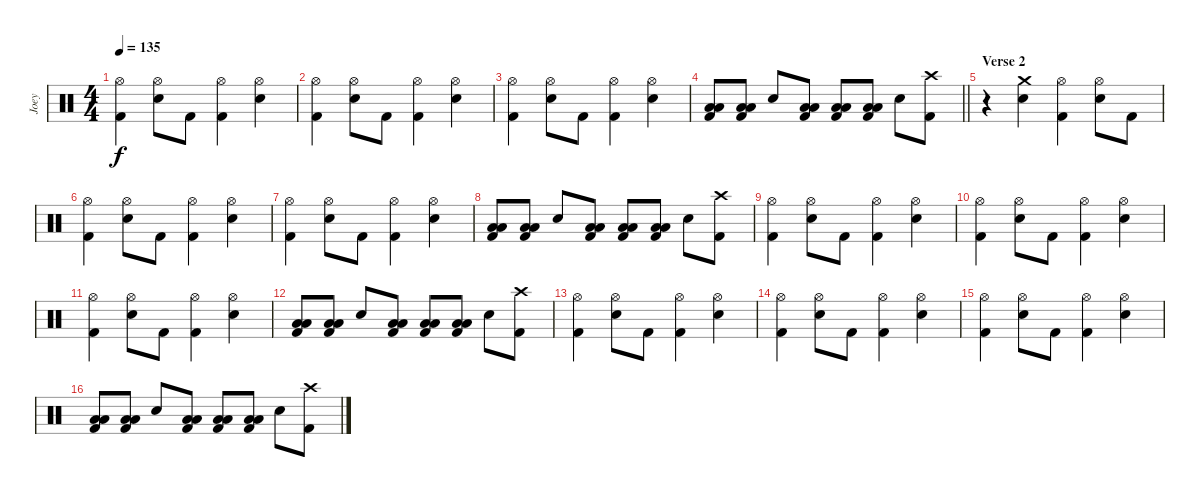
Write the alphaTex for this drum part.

\track ("Joey" "Joey") {instrument percussion}
\staff {score}
\articulation defaults
\ts (4 4)
\tempo 135
\clef neutral
\ks c
("Hi-Hat (open)" "Kick (hit) 2").4{dy f} ("Hi-Hat (open)" "Snare (hit) 2").8 "Kick (hit) 2".8 ("Hi-Hat (open)" "Kick (hit) 2").4 ("Hi-Hat (open)" "Snare (hit) 2").4 |
("Hi-Hat (open)" "Kick (hit) 2").4 ("Hi-Hat (open)" "Snare (hit) 2").8 "Kick (hit) 2".8 ("Hi-Hat (open)" "Kick (hit) 2").4 ("Hi-Hat (open)" "Snare (hit) 2").4 |
("Hi-Hat (open)" "Kick (hit) 2").4 ("Hi-Hat (open)" "Snare (hit) 2").8 "Kick (hit) 2".8 ("Hi-Hat (open)" "Kick (hit) 2").4 ("Hi-Hat (open)" "Snare (hit) 2").4 |
\barLineRight lightlight
("Low Tom (hit)" "Low Floor Tom (hit)" "Kick (hit) 2").8 ("Low Tom (hit)" "Low Floor Tom (hit)" "Kick (hit) 2").8 "Snare (hit) 2".8 ("Low Tom (hit)" "Low Floor Tom (hit)" "Kick (hit) 2").8 ("Low Tom (hit)" "Low Floor Tom (hit)" "Kick (hit) 2").8 ("Low Tom (hit)" "Low Floor Tom (hit)" "Kick (hit) 2").8 "Snare (hit) 2".8 ("Crash high (hit)" "Kick (hit) 2").8 |
\section ("" "Verse 2")
r.4 ("Crash medium (hit)" "Snare (hit) 2").4 ("Hi-Hat (open)" "Kick (hit) 2").4 ("Hi-Hat (open)" "Snare (hit) 2").8 "Kick (hit) 2".8 |
("Hi-Hat (open)" "Kick (hit) 2").4 ("Hi-Hat (open)" "Snare (hit) 2").8 "Kick (hit) 2".8 ("Hi-Hat (open)" "Kick (hit) 2").4 ("Hi-Hat (open)" "Snare (hit) 2").4 |
("Hi-Hat (open)" "Kick (hit) 2").4 ("Hi-Hat (open)" "Snare (hit) 2").8 "Kick (hit) 2".8 ("Hi-Hat (open)" "Kick (hit) 2").4 ("Hi-Hat (open)" "Snare (hit) 2").4 |
("Low Tom (hit)" "Low Floor Tom (hit)" "Kick (hit) 2").8 ("Low Tom (hit)" "Low Floor Tom (hit)" "Kick (hit) 2").8 "Snare (hit) 2".8 ("Low Tom (hit)" "Low Floor Tom (hit)" "Kick (hit) 2").8 ("Low Tom (hit)" "Low Floor Tom (hit)" "Kick (hit) 2").8 ("Low Tom (hit)" "Low Floor Tom (hit)" "Kick (hit) 2").8 "Snare (hit) 2".8 ("Crash high (hit)" "Kick (hit) 2").8 |
("Hi-Hat (open)" "Kick (hit) 2").4 ("Hi-Hat (open)" "Snare (hit) 2").8 "Kick (hit) 2".8 ("Hi-Hat (open)" "Kick (hit) 2").4 ("Hi-Hat (open)" "Snare (hit) 2").4 |
("Hi-Hat (open)" "Kick (hit) 2").4 ("Hi-Hat (open)" "Snare (hit) 2").8 "Kick (hit) 2".8 ("Hi-Hat (open)" "Kick (hit) 2").4 ("Hi-Hat (open)" "Snare (hit) 2").4 |
("Hi-Hat (open)" "Kick (hit) 2").4 ("Hi-Hat (open)" "Snare (hit) 2").8 "Kick (hit) 2".8 ("Hi-Hat (open)" "Kick (hit) 2").4 ("Hi-Hat (open)" "Snare (hit) 2").4 |
("Low Tom (hit)" "Low Floor Tom (hit)" "Kick (hit) 2").8 ("Low Tom (hit)" "Low Floor Tom (hit)" "Kick (hit) 2").8 "Snare (hit) 2".8 ("Low Tom (hit)" "Low Floor Tom (hit)" "Kick (hit) 2").8 ("Low Tom (hit)" "Low Floor Tom (hit)" "Kick (hit) 2").8 ("Low Tom (hit)" "Low Floor Tom (hit)" "Kick (hit) 2").8 "Snare (hit) 2".8 ("Crash high (hit)" "Kick (hit) 2").8 |
("Hi-Hat (open)" "Kick (hit) 2").4 ("Hi-Hat (open)" "Snare (hit) 2").8 "Kick (hit) 2".8 ("Hi-Hat (open)" "Kick (hit) 2").4 ("Hi-Hat (open)" "Snare (hit) 2").4 |
("Hi-Hat (open)" "Kick (hit) 2").4 ("Hi-Hat (open)" "Snare (hit) 2").8 "Kick (hit) 2".8 ("Hi-Hat (open)" "Kick (hit) 2").4 ("Hi-Hat (open)" "Snare (hit) 2").4 |
("Hi-Hat (open)" "Kick (hit) 2").4 ("Hi-Hat (open)" "Snare (hit) 2").8 "Kick (hit) 2".8 ("Hi-Hat (open)" "Kick (hit) 2").4 ("Hi-Hat (open)" "Snare (hit) 2").4 |
("Low Tom (hit)" "Low Floor Tom (hit)" "Kick (hit) 2").8 ("Low Tom (hit)" "Low Floor Tom (hit)" "Kick (hit) 2").8 "Snare (hit) 2".8 ("Low Tom (hit)" "Low Floor Tom (hit)" "Kick (hit) 2").8 ("Low Tom (hit)" "Low Floor Tom (hit)" "Kick (hit) 2").8 ("Low Tom (hit)" "Low Floor Tom (hit)" "Kick (hit) 2").8 "Snare (hit) 2".8 ("Crash high (hit)" "Kick (hit) 2").8
